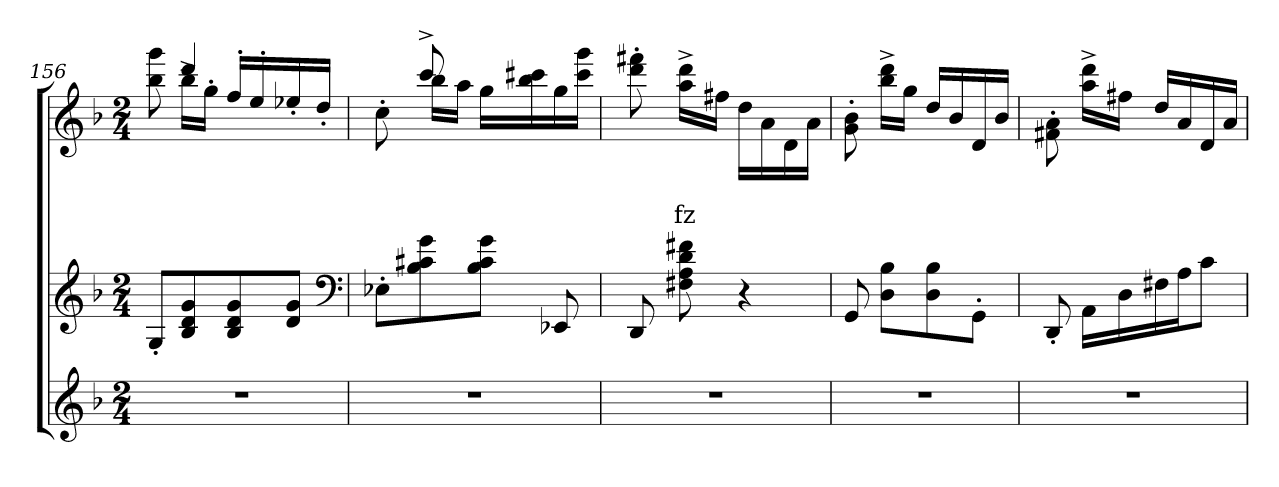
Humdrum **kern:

**kern	**kern	**kern	**text	**text
*part3	*part2	*part1	*part1	*part1
*staff3	*staff2	*staff1	*staff1	*staff1
*clefG2	*clefG2	*clefG2	*	*
*k[b-]	*k[b-]	*k[b-]	*	*
*M2/4	*M2/4	*M2/4	*	*
=156	=156	=156	=156	=156
*	*	*^	*	*
2r	8G'>L	8ggg\ 8bb-\	8ryy	.	.
.	8g 8d 8B-	16bb-^>\LL	4ddd/	.	.
.	.	16gg'>\JJ	.	.	.
.	8g 8d 8B-	16ff'>LL	.	.	.
.	.	16ee'>	.	.	.
.	8g 8dJ	16ee-X'>	8ryy	.	.
.	.	16dd'>JJ	.	.	.
*	*clefF4	*	*	*	*
=157	=157	=157	=157	=157	=157
2r	8E-X'>L	8ryy	8cc'>	.	.
.	8g 8c#X 8B-	8ccc^>	16bb-LL	.	.
.	.	.	16aaJJ	.	.
.	8g 8c# 8B-J	4ryy	16ggLL	.	.
.	.	.	16ccc#X 16bb-	.	.
.	8EE-	.	16gg	.	.
.	.	.	16ggg 16ccc#JJ	.	.
*	*	*v	*v	*	*
=158	=158	=158	=158	=158
2r	8DD	8fff#X'> 8ddd'>	.	.
.	8f#X 8d 8A 8F#X	16ddd^> 16aa^>LL	.	fz
.	.	16ff#JJ	.	.
.	4r	16ddLL	.	.
.	.	16a\	.	.
.	.	16d	.	.
.	.	16aJJ	.	.
=159	=159	=159	=159	=159
2r	8GG	8b-\'> 8g\'>	.	.
.	8B- 8DL	16ddd^> 16bb-^>LL	.	.
.	.	16ggJJ	.	.
.	8B- 8D	16ddLL	.	.
.	.	16b-	.	.
.	8GG'>J	16d	.	.
.	.	16b-JJ	.	.
=160	=160	=160	=160	=160
2r	8DD'>	8a\'> 8f#X\'>	.	.
.	16AALL	16ddd^> 16aa^>LL	.	.
.	16D	16ff#JJ	.	.
.	16F#X	16ddLL	.	.
.	16AJ	16a	.	.
.	8cJ	16d	.	.
.	.	16aJJ	.	.
=	=	=	=	=
*-	*-	*-	*-	*-
